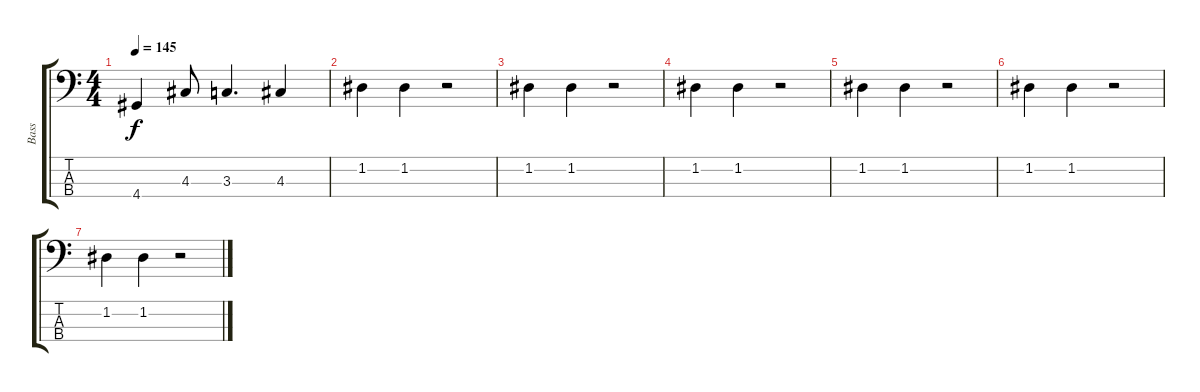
\track ("Bass" "Bass") {instrument electricbassfinger}
\staff {score tabs}
\tuning (G2 D2 A1 E1) {hide}
\ts (4 4)
\tempo 145
\clef f4
\ks c
4.4{t}.4{dy f} 4.3.8 3.3.4{d} 4.3.4 |
1.2.4 1.2.4 r.2 |
1.2.4 1.2.4 r.2 |
1.2.4 1.2.4 r.2 |
1.2.4 1.2.4 r.2 |
1.2.4 1.2.4 r.2 |
1.2.4 1.2.4 r.2
